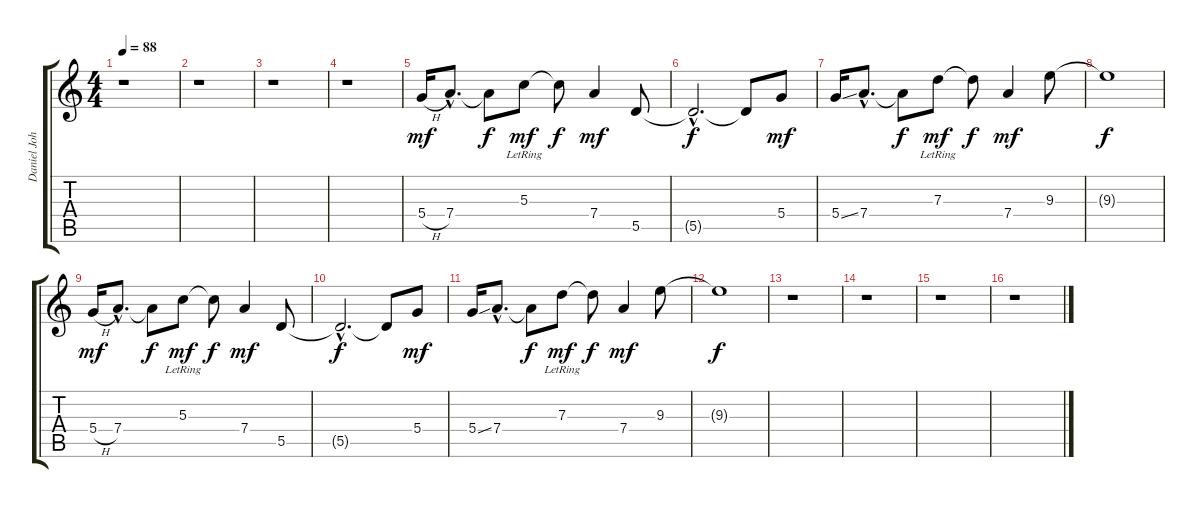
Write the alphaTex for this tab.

\track ("Daniel Johns (Gtr 2)" "Daniel Joh") {instrument distortionguitar}
\staff {score tabs}
\tuning (E4 B3 G3 D3 A2 D2) {hide}
\ts (4 4)
\tempo 88
\clef g2
\ks c
r.1{dy f} |
r.1 |
r.1 |
r.1 |
5.4{h}.16{dy mf} 7.4{hac}.8{d} 7.4{t}.8{dy f} 5.3{lr}.8{dy mf} 5.3{t}.8{dy f} 7.4.4{dy mf} 5.5.8 |
5.5{hac t}.2{d dy f} 5.5{t}.8 5.4.8{dy mf} |
5.4{ss}.16 7.4{hac}.8{d} 7.4{t}.8{dy f} 7.3{lr}.8{dy mf} 7.3{t}.8{dy f} 7.4.4{dy mf} 9.3.8 |
9.3{t}.1{dy f} |
5.4{h}.16{dy mf} 7.4{hac}.8{d} 7.4{t}.8{dy f} 5.3{lr}.8{dy mf} 5.3{t}.8{dy f} 7.4.4{dy mf} 5.5.8 |
5.5{hac t}.2{d dy f} 5.5{t}.8 5.4.8{dy mf} |
5.4{ss}.16 7.4{hac}.8{d} 7.4{t}.8{dy f} 7.3{lr}.8{dy mf} 7.3{t}.8{dy f} 7.4.4{dy mf} 9.3.8 |
9.3{t}.1{dy f} |
r.1 |
r.1 |
r.1 |
r.1
